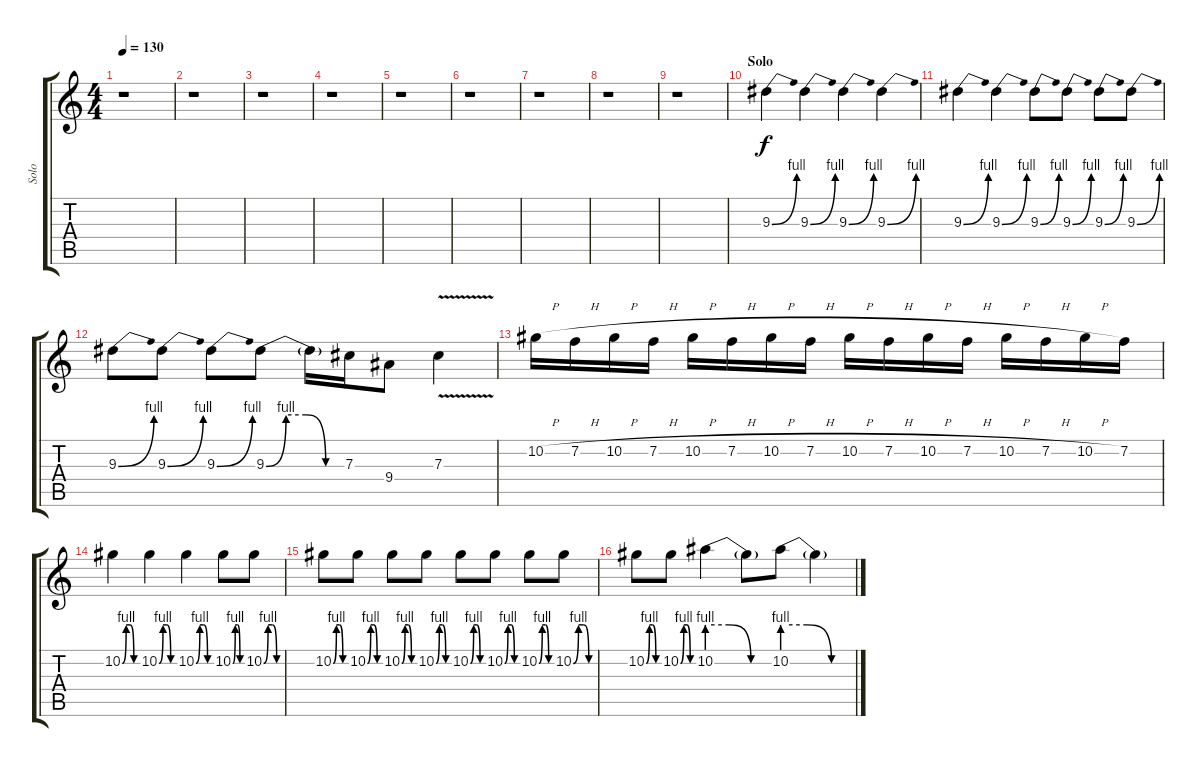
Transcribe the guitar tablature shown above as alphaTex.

\track ("Solo" "Solo") {instrument distortionguitar}
\staff {score tabs}
\tuning (Eb4 Bb3 Gb3 Db3 Ab2 Eb2) {hide}
\ts (4 4)
\tempo 130
\clef g2
\ks c
r.1{dy f} |
r.1 |
r.1 |
r.1 |
r.1 |
r.1 |
r.1 |
r.1 |
r.1 |
\section ("" "Solo")
9.3{be (bend 0 0 60 4)}.4 9.3{be (bend 0 0 60 4)}.4 9.3{be (bend 0 0 60 4)}.4 9.3{be (bend 0 0 60 4)}.4 |
9.3{be (bend 0 0 60 4)}.4 9.3{be (bend 0 0 60 4)}.4 9.3{be (bend 0 0 60 4)}.8 9.3{be (bend 0 0 60 4)}.8 9.3{be (bend 0 0 60 4)}.8 9.3{be (bend 0 0 60 4)}.8 |
9.3{be (bend 0 0 60 4)}.8 9.3{be (bend 0 0 60 4)}.8 9.3{be (bend 0 0 60 4)}.8 9.3{be (custom 0 0 15 4 30 4 45 0 60 0)}.8 9.3{t}.16 7.3.16 9.4.8 7.3{v}.4 |
10.2{h}.16 7.2{h}.16 10.2{h}.16 7.2{h}.16 10.2{h}.16 7.2{h}.16 10.2{h}.16 7.2{h}.16 10.2{h}.16 7.2{h}.16 10.2{h}.16 7.2{h}.16 10.2{h}.16 7.2{h}.16 10.2{h}.16 7.2.16 |
10.2{be (custom 0 0 15 4 30 4 45 0 60 0)}.4 10.2{be (custom 0 0 15 4 30 4 45 0 60 0)}.4 10.2{be (custom 0 0 15 4 30 4 45 0 60 0)}.4 10.2{be (custom 0 0 15 4 30 4 45 0 60 0)}.8 10.2{be (custom 0 0 15 4 30 4 45 0 60 0)}.8 |
10.2{be (custom 0 0 15 4 30 4 45 0 60 0)}.8 10.2{be (custom 0 0 15 4 30 4 45 0 60 0)}.8 10.2{be (custom 0 0 15 4 30 4 45 0 60 0)}.8 10.2{be (custom 0 0 15 4 30 4 45 0 60 0)}.8 10.2{be (custom 0 0 15 4 30 4 45 0 60 0)}.8 10.2{be (custom 0 0 15 4 30 4 45 0 60 0)}.8 10.2{be (custom 0 0 15 4 30 4 45 0 60 0)}.8 10.2{be (custom 0 0 15 4 30 4 45 0 60 0)}.8 |
10.2{be (custom 0 0 15 4 30 4 45 0 60 0)}.8 10.2{be (custom 0 0 15 4 30 4 45 0 60 0)}.8 10.2{be (custom 0 4 20 4 40 0 60 0)}.4 10.2{t}.8 10.2{be (custom 0 4 20 4 40 0 60 0)}.8 10.2{t}.4
